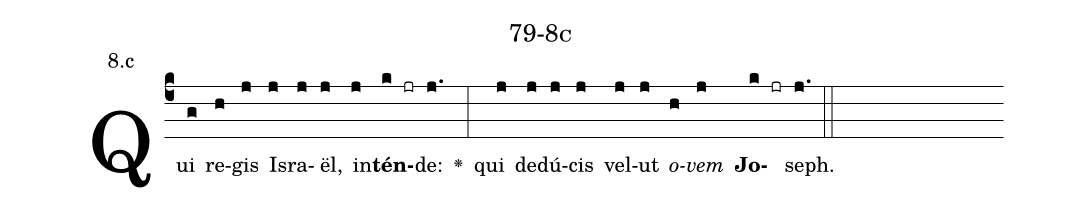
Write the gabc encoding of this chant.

name: 79-8c;
annotation: 8.c;
%%
(c4)Qui(g) re(h)gis(j) Is(j)ra(j)ël,(j) in(j)<b>tén</b>(k jr)de:(j.) <v>\greheightstar</v>(:) qui(j) de(j)dú(j)cis(j) vel(j)ut(j) <i>o</i>(h)<i>vem</i>(j) <b>Jo</b>(k jr)seph.(j.) (::)


%E(j) u(j) o(h) u(j) a(k) e.(j.) (::)
